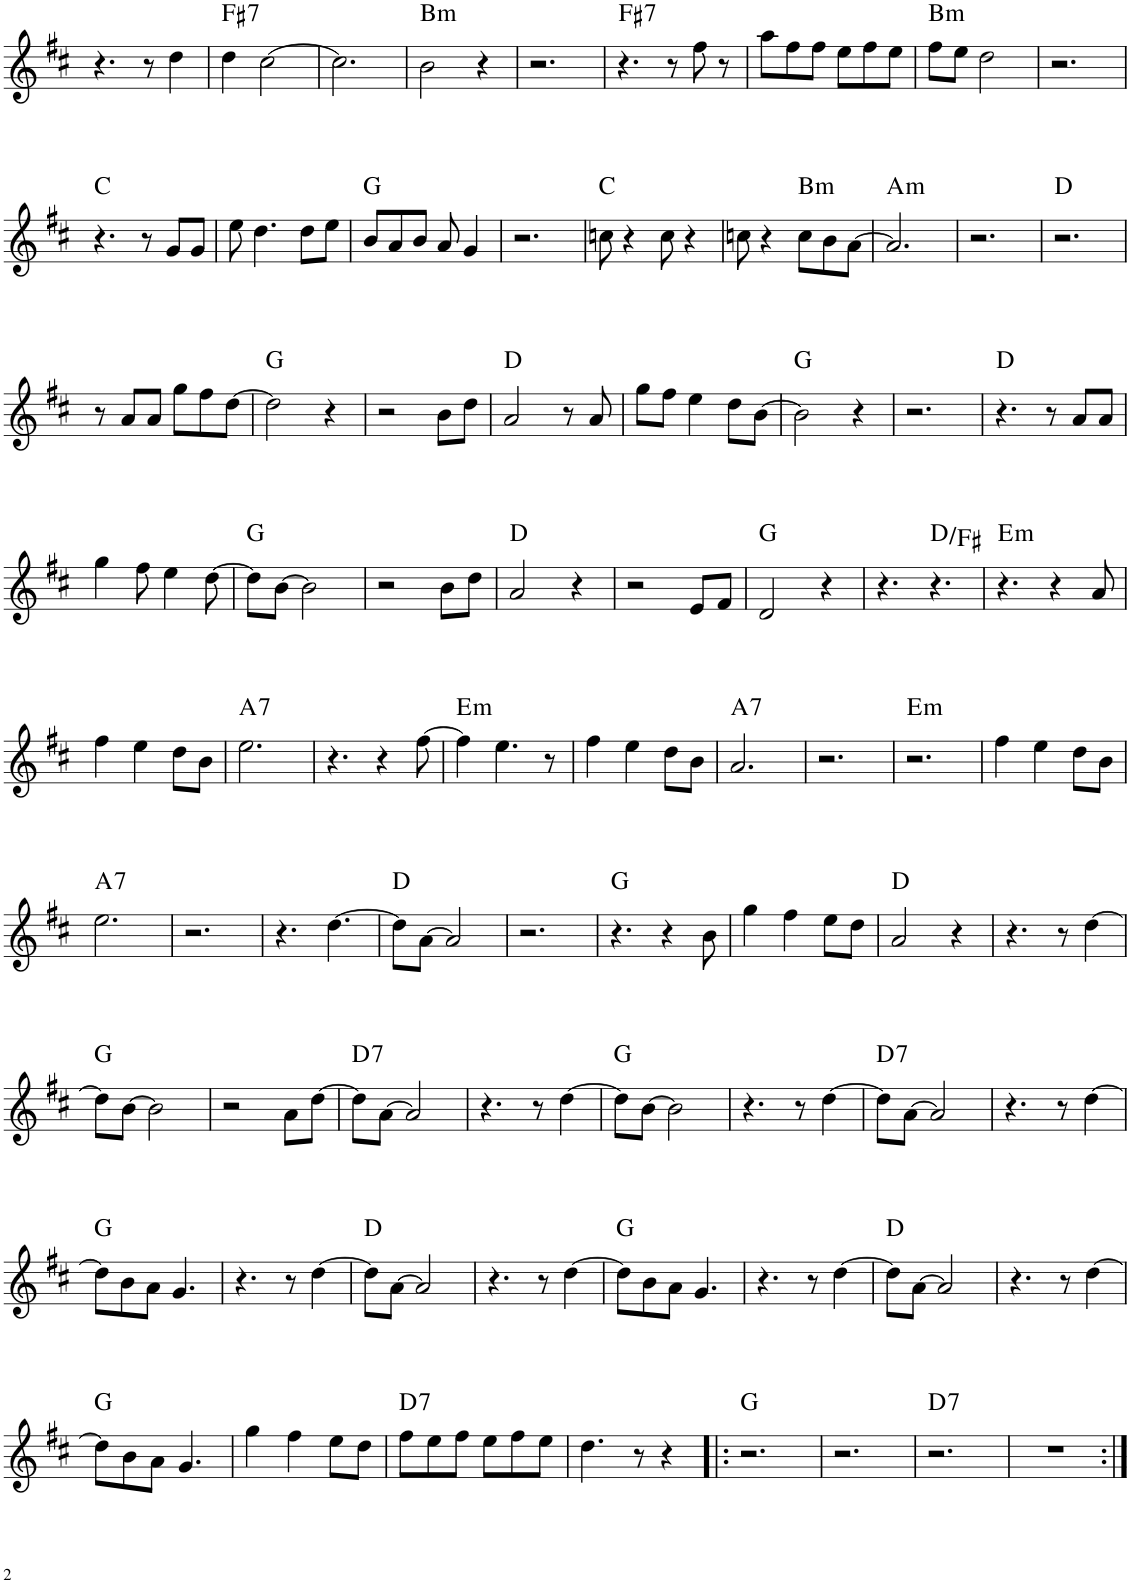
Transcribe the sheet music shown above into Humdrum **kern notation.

**kern	**harte
*part1	*part1
*staff1	*
*I"Piano	*
*I'Pno.	*
!!LO:PB:g=z
*clefG2	*
*k[f#c#]	*
*M6/8	*
=76	=76
4.r	.
8r	.
4dd\	.
=77	=77
!	!LO:H:kt=7
4dd\	F#:7
[2cc#\	.
=78	=78
2.cc#\]	.
=79	=79
!	!LO:H:kt=m
2b\	B:min
4r	.
=80	=80
2.r	.
=81	=81
!	!LO:H:kt=7
4.r	F#:7
8r	.
8ff#\	.
8r	.
=82	=82
8aa\L	.
8ff#\	.
8ff#\J	.
8ee\L	.
8ff#\	.
8ee\J	.
=83	=83
!	!LO:H:kt=m
8ff#\L	B:min
8ee\J	.
2dd\	.
=84	=84
2.r	.
!!LO:LB:g=z
=85	=85
4.r	C:maj
8r	.
8g/L	.
8g/J	.
=86	=86
8ee\	.
4.dd\	.
8dd\L	.
8ee\J	.
=87	=87
8b/L	G:maj
8a/	.
8b/J	.
8a/	.
4g/	.
=88	=88
2.r	.
=89	=89
8ccn\	C:maj
4r	.
8cc\	.
4r	.
=90	=90
8ccn\	.
4r	.
!	!LO:H:kt=m
8cc\L	B:min
8b\	.
[8a\J	.
=91	=91
!	!LO:H:kt=m
2.a/]	A:min
=92	=92
2.r	.
=93	=93
2.r	D:maj
!!LO:LB:g=z
=94	=94
8r	.
8a/L	.
8a/J	.
8gg\L	.
8ff#\	.
[8dd\J	.
=95	=95
2dd\]	G:maj
4r	.
=96	=96
2r	.
8b\L	.
8dd\J	.
=97	=97
2a/	D:maj
8r	.
8a/	.
=98	=98
8gg\L	.
8ff#\J	.
4ee\	.
8dd\L	.
[8b\J	.
=99	=99
2b\]	G:maj
4r	.
=100	=100
2.r	.
=101	=101
4.r	D:maj
8r	.
8a/L	.
8a/J	.
!!LO:LB:g=z
=102	=102
4gg\	.
8ff#\	.
4ee\	.
[8dd\	.
=103	=103
8dd\L]	G:maj
[8b\J	.
2b\]	.
=104	=104
2r	.
8b\L	.
8dd\J	.
=105	=105
2a/	D:maj
4r	.
=106	=106
2r	.
8e/L	.
8f#/J	.
=107	=107
2d/	G:maj
4r	.
=108	=108
4.r	.
4.r	D:maj/3
=109	=109
!	!LO:H:kt=m
4.r	E:min
4r	.
8a/	.
!!LO:LB:g=z
=110	=110
4ff#\	.
4ee\	.
8dd\L	.
8b\J	.
=111	=111
!	!LO:H:kt=7
2.ee\	A:7
=112	=112
4.r	.
4r	.
[8ff#\	.
=113	=113
!	!LO:H:kt=m
4ff#\]	E:min
4.ee\	.
8r	.
=114	=114
4ff#\	.
4ee\	.
8dd\L	.
8b\J	.
=115	=115
!	!LO:H:kt=7
2.a/	A:7
=116	=116
2.r	.
=117	=117
!	!LO:H:kt=m
2.r	E:min
=118	=118
4ff#\	.
4ee\	.
8dd\L	.
8b\J	.
!!LO:LB:g=z
=119	=119
!	!LO:H:kt=7
2.ee\	A:7
=120	=120
2.r	.
=121	=121
4.r	.
[4.dd\	.
=122	=122
8dd\L]	D:maj
[8a\J	.
2a/]	.
=123	=123
2.r	.
=124	=124
4.r	G:maj
4r	.
8b\	.
=125	=125
4gg\	.
4ff#\	.
8ee\L	.
8dd\J	.
=126	=126
2a/	D:maj
4r	.
=127	=127
4.r	.
8r	.
[4dd\	.
!!LO:LB:g=z
=128	=128
8dd\L]	G:maj
[8b\J	.
2b\]	.
=129	=129
2r	.
8a\L	.
[8dd\J	.
=130	=130
!	!LO:H:kt=7
8dd\L]	D:7
[8a\J	.
2a/]	.
=131	=131
4.r	.
8r	.
[4dd\	.
=132	=132
8dd\L]	G:maj
[8b\J	.
2b\]	.
=133	=133
4.r	.
8r	.
[4dd\	.
=134	=134
!	!LO:H:kt=7
8dd\L]	D:7
[8a\J	.
2a/]	.
=135	=135
4.r	.
8r	.
[4dd\	.
!!LO:LB:g=z
=136	=136
8dd\L]	G:maj
8b\	.
8a\J	.
4.g/	.
=137	=137
4.r	.
8r	.
[4dd\	.
=138	=138
8dd\L]	D:maj
[8a\J	.
2a/]	.
=139	=139
4.r	.
8r	.
[4dd\	.
=140	=140
8dd\L]	G:maj
8b\	.
8a\J	.
4.g/	.
=141	=141
4.r	.
8r	.
[4dd\	.
=142	=142
8dd\L]	D:maj
[8a\J	.
2a/]	.
=143	=143
4.r	.
8r	.
[4dd\	.
!!LO:LB:g=z
=144	=144
8dd\L]	G:maj
8b\	.
8a\J	.
4.g/	.
=145	=145
4gg\	.
4ff#\	.
8ee\L	.
8dd\J	.
=146	=146
!	!LO:H:kt=7
8ff#\L	D:7
8ee\	.
8ff#\J	.
8ee\L	.
8ff#\	.
8ee\J	.
=147	=147
4.dd\	.
8r	.
4r	.
=148!|:	=148!|:
2.r	G:maj
=149	=149
2.r	.
=150	=150
!	!LO:H:kt=7
2.r	D:7
=151	=151
2.r	.
=:|!	=:|!
*-	*-
